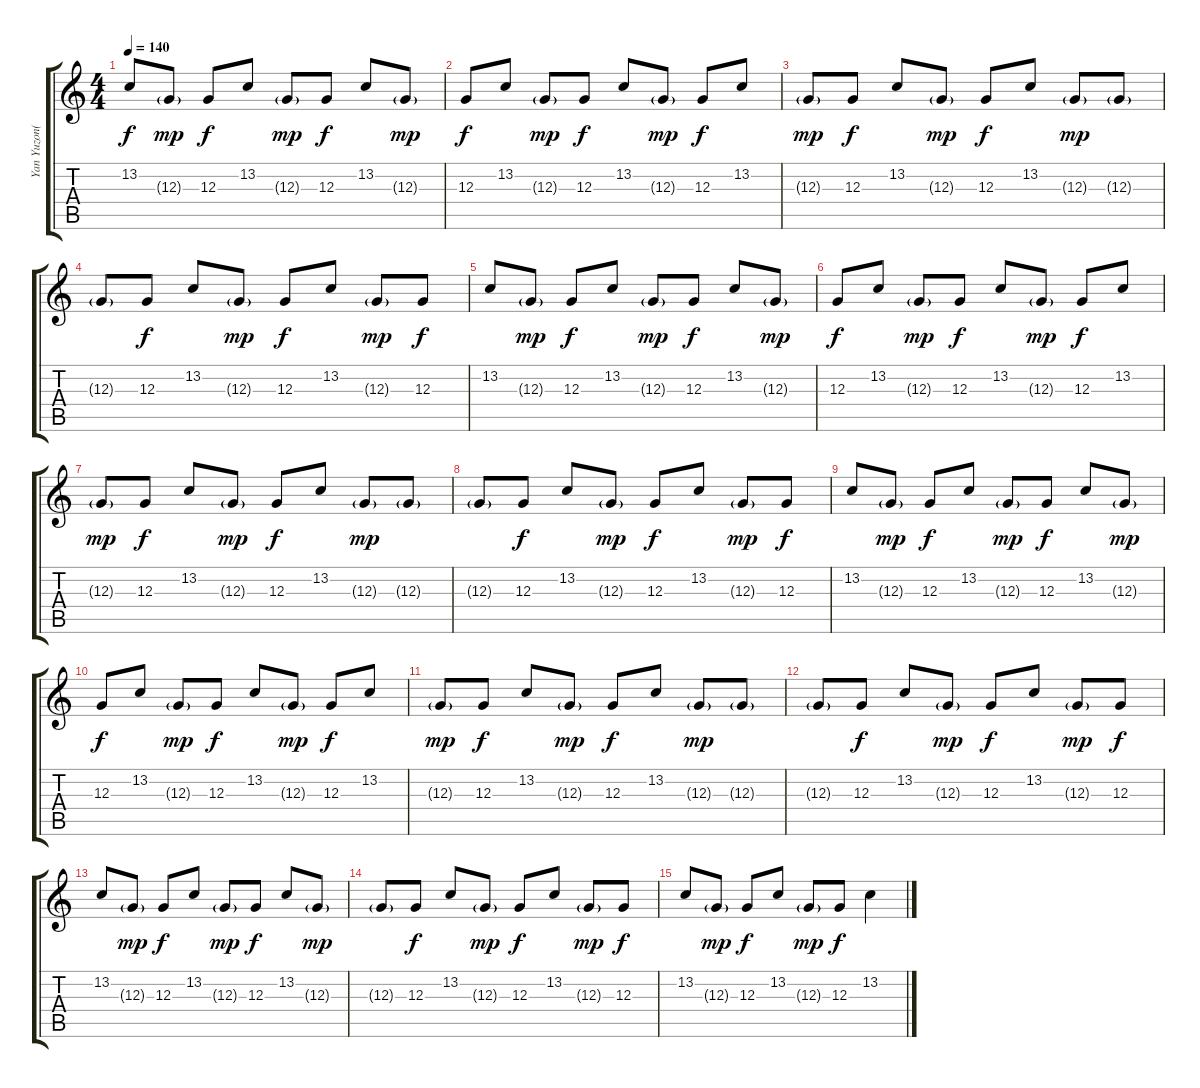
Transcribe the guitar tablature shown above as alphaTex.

\track ("Yan Yuzon(Lead) " "Yan Yuzon(") {instrument lead1square}
\staff {score tabs}
\tuning (E4 B3 G3 D3 A2 E2) {hide}
\ts (4 4)
\tempo 140
\clef g2
\ks c
13.2.8{dy f} 12.3{g}.8{dy mp} 12.3.8{dy f} 13.2.8 12.3{g}.8{dy mp} 12.3.8{dy f} 13.2.8 12.3{g}.8{dy mp} |
12.3.8{dy f} 13.2.8 12.3{g}.8{dy mp} 12.3.8{dy f} 13.2.8 12.3{g}.8{dy mp} 12.3.8{dy f} 13.2.8 |
12.3{g}.8{dy mp} 12.3.8{dy f} 13.2.8 12.3{g}.8{dy mp} 12.3.8{dy f} 13.2.8 12.3{g}.8{dy mp} 12.3{g}.8 |
12.3{g}.8 12.3.8{dy f} 13.2.8 12.3{g}.8{dy mp} 12.3.8{dy f} 13.2.8 12.3{g}.8{dy mp} 12.3.8{dy f} |
13.2.8 12.3{g}.8{dy mp} 12.3.8{dy f} 13.2.8 12.3{g}.8{dy mp} 12.3.8{dy f} 13.2.8 12.3{g}.8{dy mp} |
12.3.8{dy f} 13.2.8 12.3{g}.8{dy mp} 12.3.8{dy f} 13.2.8 12.3{g}.8{dy mp} 12.3.8{dy f} 13.2.8 |
12.3{g}.8{dy mp} 12.3.8{dy f} 13.2.8 12.3{g}.8{dy mp} 12.3.8{dy f} 13.2.8 12.3{g}.8{dy mp} 12.3{g}.8 |
12.3{g}.8 12.3.8{dy f} 13.2.8 12.3{g}.8{dy mp} 12.3.8{dy f} 13.2.8 12.3{g}.8{dy mp} 12.3.8{dy f} |
13.2.8 12.3{g}.8{dy mp} 12.3.8{dy f} 13.2.8 12.3{g}.8{dy mp} 12.3.8{dy f} 13.2.8 12.3{g}.8{dy mp} |
12.3.8{dy f} 13.2.8 12.3{g}.8{dy mp} 12.3.8{dy f} 13.2.8 12.3{g}.8{dy mp} 12.3.8{dy f} 13.2.8 |
12.3{g}.8{dy mp} 12.3.8{dy f} 13.2.8 12.3{g}.8{dy mp} 12.3.8{dy f} 13.2.8 12.3{g}.8{dy mp} 12.3{g}.8 |
12.3{g}.8 12.3.8{dy f} 13.2.8 12.3{g}.8{dy mp} 12.3.8{dy f} 13.2.8 12.3{g}.8{dy mp} 12.3.8{dy f} |
13.2.8 12.3{g}.8{dy mp} 12.3.8{dy f} 13.2.8 12.3{g}.8{dy mp} 12.3.8{dy f} 13.2.8 12.3{g}.8{dy mp} |
12.3{g}.8 12.3.8{dy f} 13.2.8 12.3{g}.8{dy mp} 12.3.8{dy f} 13.2.8 12.3{g}.8{dy mp} 12.3.8{dy f} |
13.2.8 12.3{g}.8{dy mp} 12.3.8{dy f} 13.2.8 12.3{g}.8{dy mp} 12.3.8{dy f} 13.2.4
